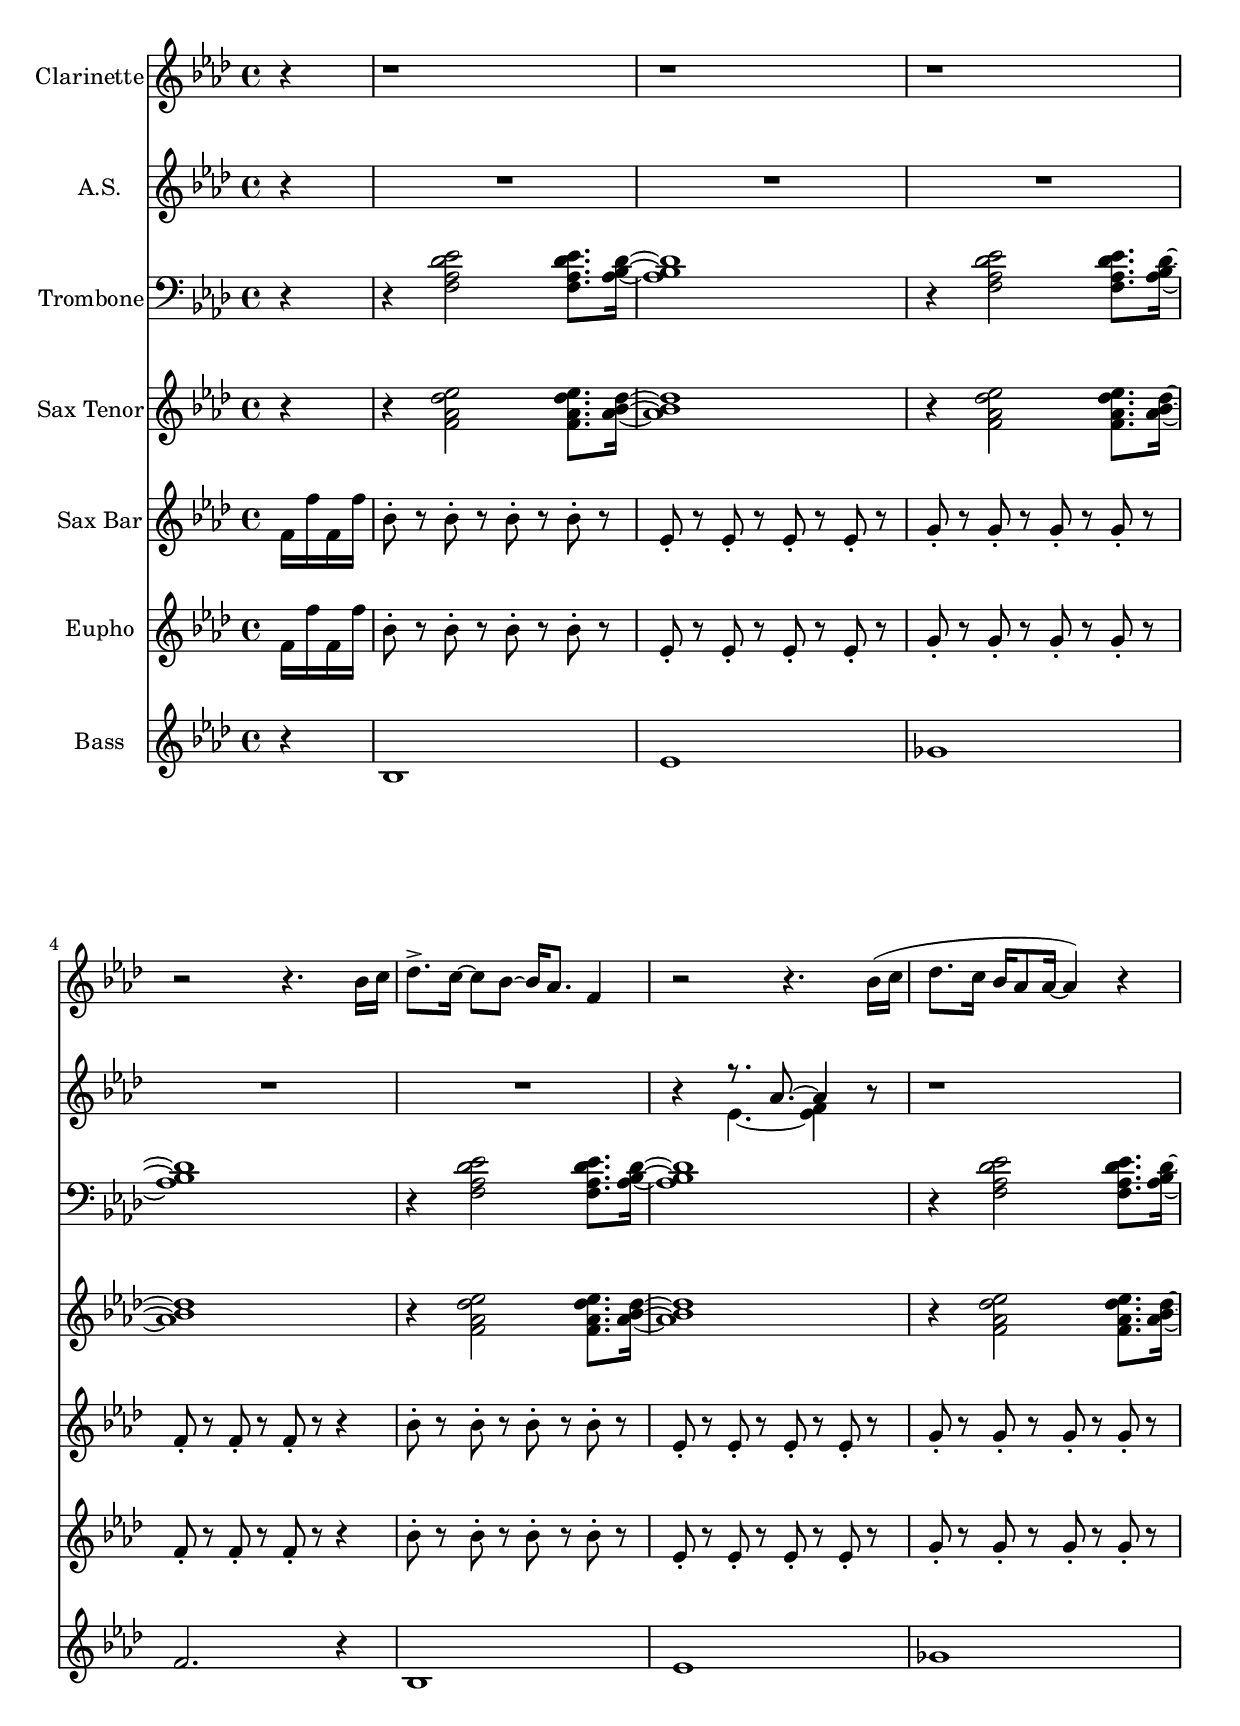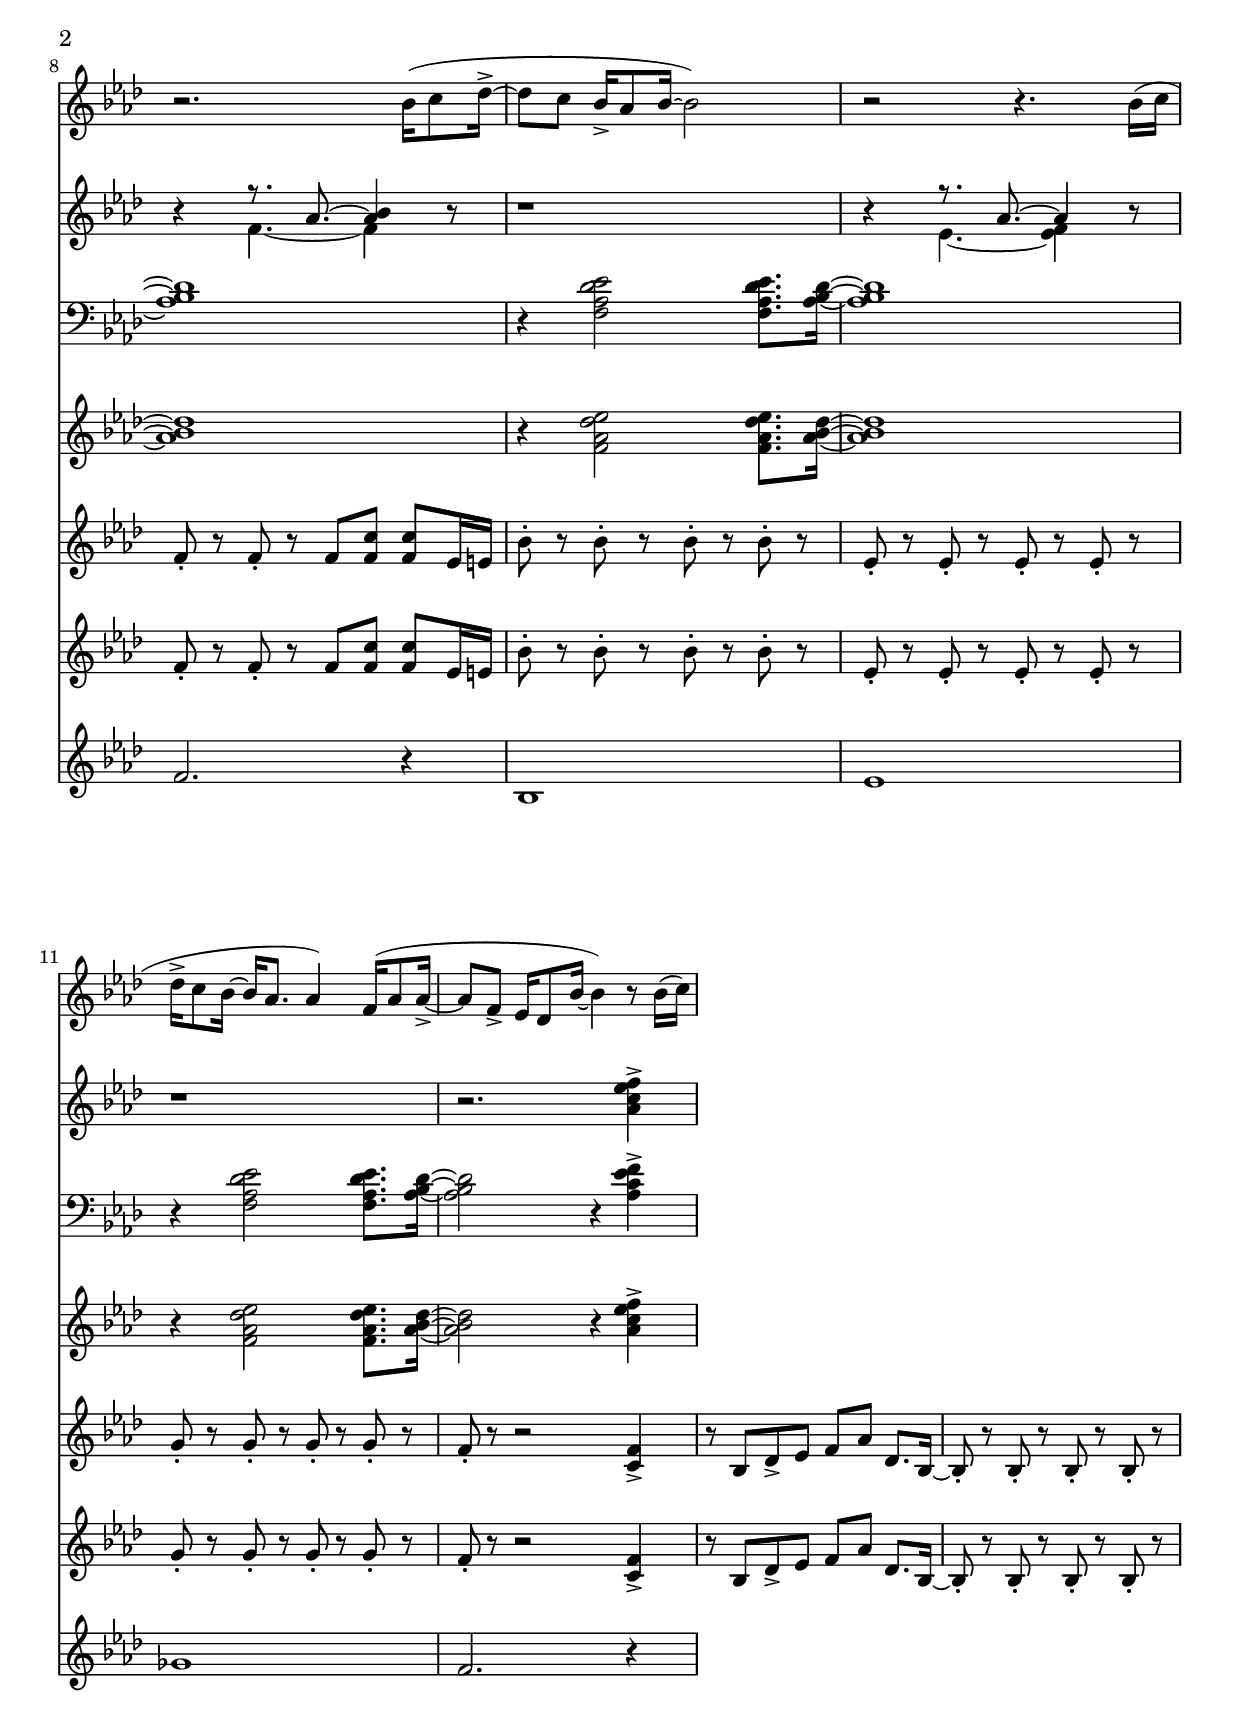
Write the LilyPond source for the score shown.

\include "lilypond-book-preamble.ly"
TromOne = \relative c'
{
  %  \clef alto
  r4 | 
  r4 <f, aes des ees>2 <f aes des ees>8. <aes bes des>16~ | <aes bes des>1 |
  r4 <f aes des ees>2  <f aes des ees>8. <aes bes des>16~ | <aes bes des>1 |
  r4 <f aes des ees>2  <f aes des ees>8. <aes bes des>16~ | <aes bes des>1 |
  r4 <f aes des ees>2  <f aes des ees>8. <aes bes des>16~ | <aes bes des>1 |
  r4 <f aes des ees>2  <f aes des ees>8. <aes bes des>16~ | <aes bes des>1 |
  r4 <f aes des ees>2  <f aes des ees>8. <aes bes des>16~ | <aes bes des>2 r4 <aes c ees f>4-> |
}

TenorOne = \relative c''
{
  %  \clef alto
%Intro

  r4 | 
  r4 <f, aes des ees>2 <f aes des ees>8. < aes bes des>16~ | <aes bes des>1 |
  r4 <f aes des ees>2  <f aes des ees>8. <aes bes des>16~  | <aes bes des>1 |
  r4 <f aes des ees>2  <f aes des ees>8. <aes bes des>16~  | <aes bes des>1 |
  r4 <f aes des ees>2  <f aes des ees>8. <aes bes des>16~  | <aes bes des>1 |
  r4 <f aes des ees>2  <f aes des ees>8. <aes bes des>16~  | <aes bes des>1 |
  r4 <f aes des ees>2  <f aes des ees>8. <aes bes des>16~  | <aes bes des>2 r4 <aes c ees f>4-> |

%A
  
}

ClarOne = 
{
%Intro 

\clef "treble" \key aes \major r4   | r1 | r1 | r1 | r2 r4. bes16 c | 
des8.-> c16~ c8 bes~ bes16 aes8. f4   | r2 r4. bes16( c       | 
des8. c16 bes16 aes8 aes16~ aes4) r4 | r2.  bes16( c8 des16->~ |
des8 c  bes16-> aes8 bes16~ bes2)      | r2 r4. bes16( c       | 
des16-> c8 bes16~ bes16 aes8. aes4) f16( aes8 aes16->~ |
aes8 f-> ees16 des8 bes'16~ bes4) r8 bes16( c16) |

%A


}

AltSaxOne = 
{\clef "treble" \key aes \major r4 | 
R1*5  |   r4 << { r8. aes' ~ aes4 } \\ { ees4.~ <<ees4 f4>>} >> r8 | 
r1 |  r4 << { r8. aes ~ <<bes4 aes4>> } \\ { f4.~ f4} >> r8    | 
r1 |  r4 << { r8. aes ~ aes4 } \\ { ees4.~ <<ees4 f4>>} >> r8 | 
r1 |  r2. <aes c ees f>4-> |
 }

SaxBar = 
{
\clef "treble" \key aes \major f16 f' f, f' | 

bes,8-. r bes-. r bes-. r bes-. r | ees,-. r ees-. r ees-. r ees-. r | 
g-. r g-. r g-. r g-. r           | f-. r f-. r f-. r r4 |

bes8-. r bes-. r bes-. r bes-. r  | ees,-. r ees-. r ees-. r ees-. r | 
g-. r g-. r g-. r g-. r           | f8-. r f-. r f <<f c'>> <<f, c'>> ees,16 e |

bes'8-. r bes-. r bes-. r bes-. r | ees,-. r ees-. r ees-. r ees-. r | 
g-. r g-. r g-. r g-. r           | f8-. r8 r2 <c f>4->				 |

%A
r8 bes des-> ees f aes des,8. bes16~  | bes8-. r bes-. r bes-. r bes-. r

}

Bass =  {
	 \partial 4 r4 | 
	 bes1  | ees1 | ges | f2. r4 |
	 bes,1 | ees1 | ges | f2. r4 |
	 bes,1 | ees1 | ges | f2. r4 |
} 


% ****************************************************************
% Start cut-&-pastable-section
% ****************************************************************

\book 
{
  \score{





\relative c'
{


% ****************************************************************
% ly snippet contents follows:
% ****************************************************************
\sourcefileline 926
<<

% ****************************************************************
%Clar + Soprano
\new Staff \with {
    instrumentName = \markup {
      \center-column { "Clarinette"}
    }
  }
  \relative c'' {\ClarOne}
 
%Saxos
\new Staff \with {
    instrumentName = \markup {
      \center-column { "A.S."}
    }
  }
  \relative c' {\AltSaxOne} 

% ****************************************************************
  %Trombone
  \new Staff \with {
    instrumentName = \markup {
      \center-column { "Trombone"}
    }
  }
  \relative c' {\clef "bass" \key aes \major \TromOne}


% ****************************************************************

  \new Staff \with {
    instrumentName = \markup {
      \center-column { "Sax Tenor"}
    }
  }
  {\clef "treble" \key aes \major \TenorOne}


\new Staff \with {
    instrumentName = \markup {
      \center-column { "Sax Bar"}
    }
  }
  \relative c' {\SaxBar}

\new Staff \with {
    instrumentName = \markup {
      \center-column { "Eupho"}
    }
  }
  \relative c' {\SaxBar}


 \new Staff \with {
    instrumentName = #"Bass"
  }
  { \key aes \major \relative c' \Bass}

>>

}
}

% ****************************************************************
% end ly snippet
% ****************************************************************
}